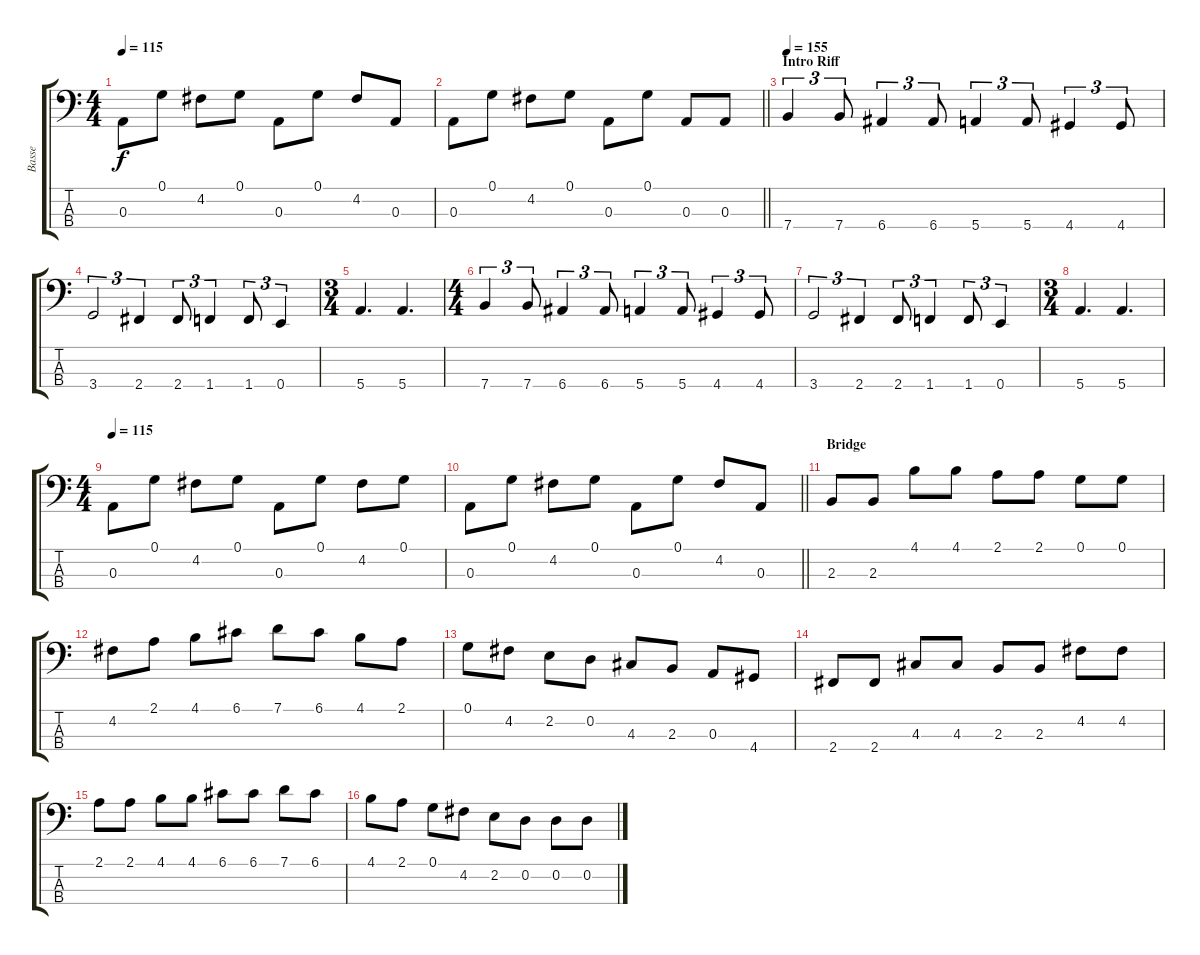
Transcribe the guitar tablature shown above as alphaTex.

\track ("Basse" "Basse") {instrument electricbassfinger}
\staff {score tabs}
\tuning (G2 D2 A1 E1) {hide}
\ts (4 4)
\tempo 115
\clef f4
\ks c
0.3.8{dy f} 0.1.8 4.2.8 0.1.8 0.3.8 0.1.8 4.2.8 0.3.8 |
\barLineRight lightlight
0.3.8 0.1.8 4.2.8 0.1.8 0.3.8 0.1.8 0.3.8 0.3.8 |
\section ("" "Intro Riff")
\tempo 155
7.4.4{tu (3 2)} 7.4.8{tu (3 2)} 6.4.4{tu (3 2)} 6.4.8{tu (3 2)} 5.4.4{tu (3 2)} 5.4.8{tu (3 2)} 4.4.4{tu (3 2)} 4.4.8{tu (3 2)} |
3.4.2{tu (3 2)} 2.4.4{tu (3 2)} 2.4.8{tu (3 2)} 1.4.4{tu (3 2)} 1.4.8{tu (3 2)} 0.4.4{tu (3 2)} |
\ts (3 4)
5.4.4{d} 5.4.4{d} |
\ts (4 4)
7.4.4{tu (3 2)} 7.4.8{tu (3 2)} 6.4.4{tu (3 2)} 6.4.8{tu (3 2)} 5.4.4{tu (3 2)} 5.4.8{tu (3 2)} 4.4.4{tu (3 2)} 4.4.8{tu (3 2)} |
3.4.2{tu (3 2)} 2.4.4{tu (3 2)} 2.4.8{tu (3 2)} 1.4.4{tu (3 2)} 1.4.8{tu (3 2)} 0.4.4{tu (3 2)} |
\ts (3 4)
5.4.4{d} 5.4.4{d} |
\ts (4 4)
\tempo 115
0.3.8 0.1.8 4.2.8 0.1.8 0.3.8 0.1.8 4.2.8 0.1.8 |
\barLineRight lightlight
0.3.8 0.1.8 4.2.8 0.1.8 0.3.8 0.1.8 4.2.8 0.3.8 |
\section ("" "Bridge")
2.3.8 2.3.8 4.1.8 4.1.8 2.1.8 2.1.8 0.1.8 0.1.8 |
4.2.8 2.1.8 4.1.8 6.1.8 7.1.8 6.1.8 4.1.8 2.1.8 |
0.1.8 4.2.8 2.2.8 0.2.8 4.3.8 2.3.8 0.3.8 4.4.8 |
2.4.8 2.4.8 4.3.8 4.3.8 2.3.8 2.3.8 4.2.8 4.2.8 |
2.1.8 2.1.8 4.1.8 4.1.8 6.1.8 6.1.8 7.1.8 6.1.8 |
4.1.8 2.1.8 0.1.8 4.2.8 2.2.8 0.2.8 0.2.8 0.2.8
